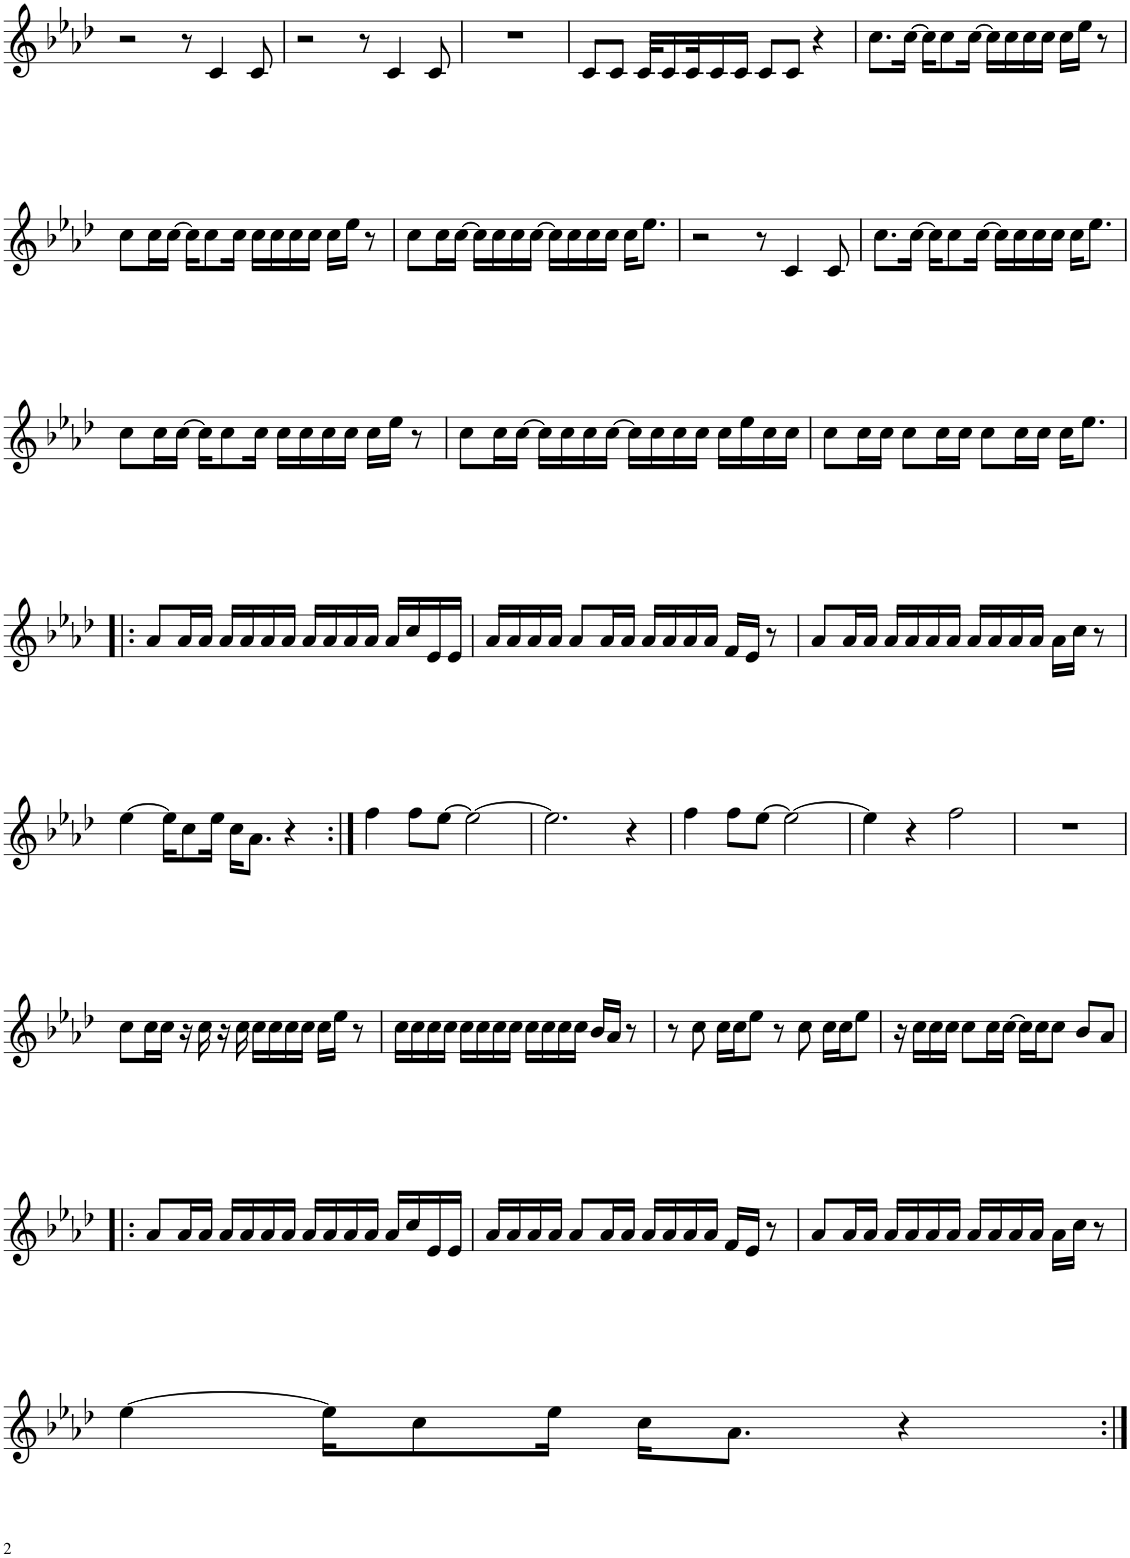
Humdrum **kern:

**kern
*part1
*staff1
*I"Piano
*I'Pno.
!!LO:PB:g=z
*clefG2
*k[b-e-a-d-]
*M4/4
=30
2r
8r
4c/
8c/
=31
2r
8r
4c/
8c/
=32
1r
=33
8c/L
8c/J
32c/KLL
16c/
32c/K
16c/
16c/JJ
8c/L
8c/J
4r
=34
8.cc\L
[16cc\Jk
16cc\KL]
8cc\
[16cc\Jk
16cc\LL]
16cc\
16cc\
16cc\JJ
16cc\LL
16ee-\JJ
8r
!!LO:LB:g=z
=35
8cc\L
16cc\L
[16cc\JJ
16cc\KL]
8cc\
16cc\Jk
16cc\LL
16cc\
16cc\
16cc\JJ
16cc\LL
16ee-\JJ
8r
=36
8cc\L
16cc\L
[16cc\JJ
16cc\LL]
16cc\
16cc\
[16cc\JJ
16cc\LL]
16cc\
16cc\
16cc\JJ
16cc\KL
8.ee-\J
=37
2r
8r
4c/
8c/
=38
8.cc\L
[16cc\Jk
16cc\KL]
8cc\
[16cc\Jk
16cc\LL]
16cc\
16cc\
16cc\JJ
16cc\KL
8.ee-\J
!!LO:LB:g=z
=39
8cc\L
16cc\L
[16cc\JJ
16cc\KL]
8cc\
16cc\Jk
16cc\LL
16cc\
16cc\
16cc\JJ
16cc\LL
16ee-\JJ
8r
=40
8cc\L
16cc\L
[16cc\JJ
16cc\LL]
16cc\
16cc\
[16cc\JJ
16cc\LL]
16cc\
16cc\
16cc\JJ
16cc\LL
16ee-\
16cc\
16cc\JJ
=41
8cc\L
16cc\L
16cc\JJ
8cc\L
16cc\L
16cc\JJ
8cc\L
16cc\L
16cc\JJ
16cc\KL
8.ee-\J
!!LO:LB:g=z
=42!|:
8a-/L
16a-/L
16a-/JJ
16a-/LL
16a-/
16a-/
16a-/JJ
16a-/LL
16a-/
16a-/
16a-/JJ
16a-/LL
16cc/
16e-/
16e-/JJ
=43
16a-/LL
16a-/
16a-/
16a-/JJ
8a-/L
16a-/L
16a-/JJ
16a-/LL
16a-/
16a-/
16a-/JJ
16f/LL
16e-/JJ
8r
=44
8a-/L
16a-/L
16a-/JJ
16a-/LL
16a-/
16a-/
16a-/JJ
16a-/LL
16a-/
16a-/
16a-/JJ
16a-\LL
16cc\JJ
8r
!!LO:LB:g=z
=45
[4ee-\
16ee-\KL]
8cc\
16ee-\Jk
16cc\KL
8.a-\J
4r
=46:|!
4ff\
8ff\L
[8ee-\J
2ee-\_
=47
2.ee-\]
4r
=48
4ff\
8ff\L
[8ee-\J
2ee-\_
=49
4ee-\]
4r
2ff\
=50
1r
!!LO:LB:g=z
=51
8cc\L
16cc\L
16cc\JJ
16r
16cc\
16r
16cc\
16cc\LL
16cc\
16cc\
16cc\JJ
16cc\LL
16ee-\JJ
8r
=52
16cc\LL
16cc\
16cc\
16cc\JJ
16cc\LL
16cc\
16cc\
16cc\JJ
16cc\LL
16cc\
16cc\
16cc\JJ
16b-/LL
16a-/JJ
8r
=53
8r
8cc\
16cc\LL
16cc\J
8ee-\J
8r
8cc\
16cc\LL
16cc\J
8ee-\J
=54
16r
16cc\LL
16cc\
16cc\JJ
8cc\L
16cc\L
[16cc\JJ
16cc\LL]
16cc\J
8cc\J
8b-/L
8a-/J
!!LO:LB:g=z
=55!|:
8a-/L
16a-/L
16a-/JJ
16a-/LL
16a-/
16a-/
16a-/JJ
16a-/LL
16a-/
16a-/
16a-/JJ
16a-/LL
16cc/
16e-/
16e-/JJ
=56
16a-/LL
16a-/
16a-/
16a-/JJ
8a-/L
16a-/L
16a-/JJ
16a-/LL
16a-/
16a-/
16a-/JJ
16f/LL
16e-/JJ
8r
=57
8a-/L
16a-/L
16a-/JJ
16a-/LL
16a-/
16a-/
16a-/JJ
16a-/LL
16a-/
16a-/
16a-/JJ
16a-\LL
16cc\JJ
8r
!!LO:LB:g=z
=58
[4ee-\
16ee-\KL]
8cc\
16ee-\Jk
16cc\KL
8.a-\J
4r
=:|!
*-
